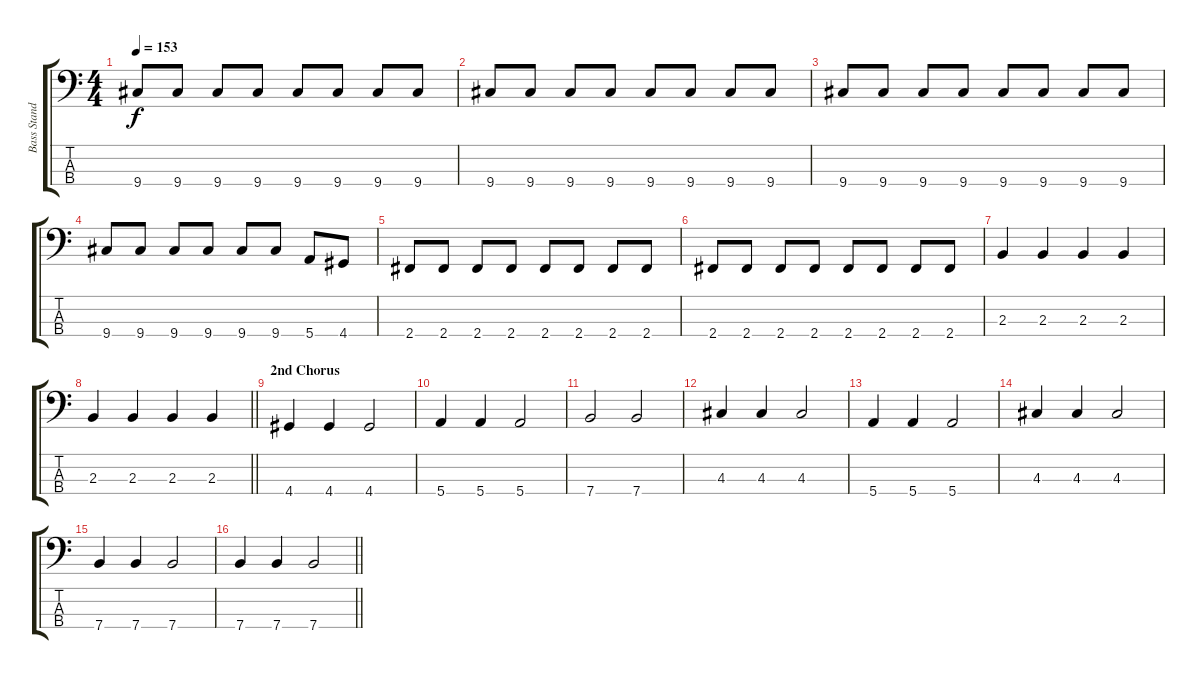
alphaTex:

\track ("Bass Standard Tuning" "Bass Stand") {instrument electricbassfinger}
\staff {score tabs}
\tuning (G2 D2 A1 E1) {hide}
\ts (4 4)
\tempo 153
\clef f4
\ks c
9.4.8{dy f} 9.4.8 9.4.8 9.4.8 9.4.8 9.4.8 9.4.8 9.4.8 |
9.4.8 9.4.8 9.4.8 9.4.8 9.4.8 9.4.8 9.4.8 9.4.8 |
9.4.8 9.4.8 9.4.8 9.4.8 9.4.8 9.4.8 9.4.8 9.4.8 |
9.4.8 9.4.8 9.4.8 9.4.8 9.4.8 9.4.8 5.4.8 4.4.8 |
2.4.8 2.4.8 2.4.8 2.4.8 2.4.8 2.4.8 2.4.8 2.4.8 |
2.4.8 2.4.8 2.4.8 2.4.8 2.4.8 2.4.8 2.4.8 2.4.8 |
2.3.4 2.3.4 2.3.4 2.3.4 |
\barLineRight lightlight
2.3.4 2.3.4 2.3.4 2.3.4 |
\section ("" "2nd Chorus ")
4.4.4 4.4.4 4.4.2 |
5.4.4 5.4.4 5.4.2 |
7.4.2 7.4.2 |
4.3.4 4.3.4 4.3.2 |
5.4.4 5.4.4 5.4.2 |
4.3.4 4.3.4 4.3.2 |
7.4.4 7.4.4 7.4.2 |
\barLineRight lightlight
7.4.4 7.4.4 7.4.2
